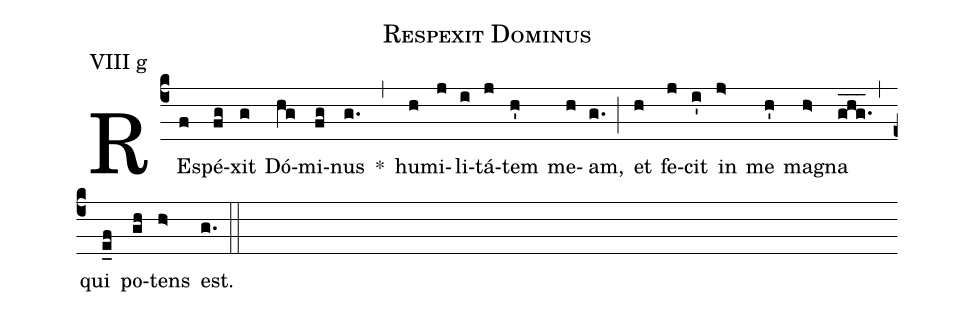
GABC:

name: Respexit Dominus;
office-part: vesperae, ant. ad Magnificat;
mode: 8;
annotation: VIII g;
%%
(c4)
RE(f)spé(fg)xit(g) Dó(hg)mi(fg)nus(g.) *(,)
hu(h)mi(j)li(i)tá(j)tem(h') me(h)am,(g.) (;)
et(h) fe(j)cit(i') in(j>) me(h') ma(h>)gna(g_h_g_.) (,)
qui(e_f) po(gh)tens(h>) est.(g.) (::)
